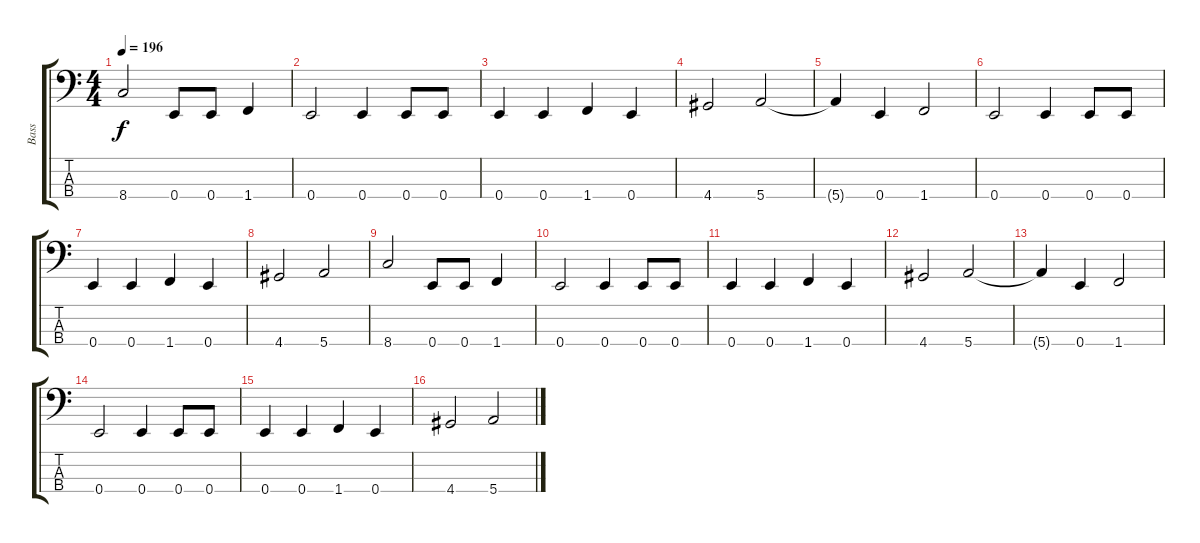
\track ("Bass" "Bass") {instrument electricbassfinger}
\staff {score tabs}
\tuning (G2 D2 A1 E1) {hide}
\ts (4 4)
\tempo 196
\clef f4
\ks c
8.4.2{dy f} 0.4.8 0.4.8 1.4.4 |
0.4.2 0.4.4 0.4.8 0.4.8 |
0.4.4 0.4.4 1.4.4 0.4.4 |
4.4.2 5.4.2 |
5.4{t}.4 0.4.4 1.4.2 |
0.4.2 0.4.4 0.4.8 0.4.8 |
0.4.4 0.4.4 1.4.4 0.4.4 |
4.4.2 5.4.2 |
8.4.2 0.4.8 0.4.8 1.4.4 |
0.4.2 0.4.4 0.4.8 0.4.8 |
0.4.4 0.4.4 1.4.4 0.4.4 |
4.4.2 5.4.2 |
5.4{t}.4 0.4.4 1.4.2 |
0.4.2 0.4.4 0.4.8 0.4.8 |
0.4.4 0.4.4 1.4.4 0.4.4 |
4.4.2 5.4.2
